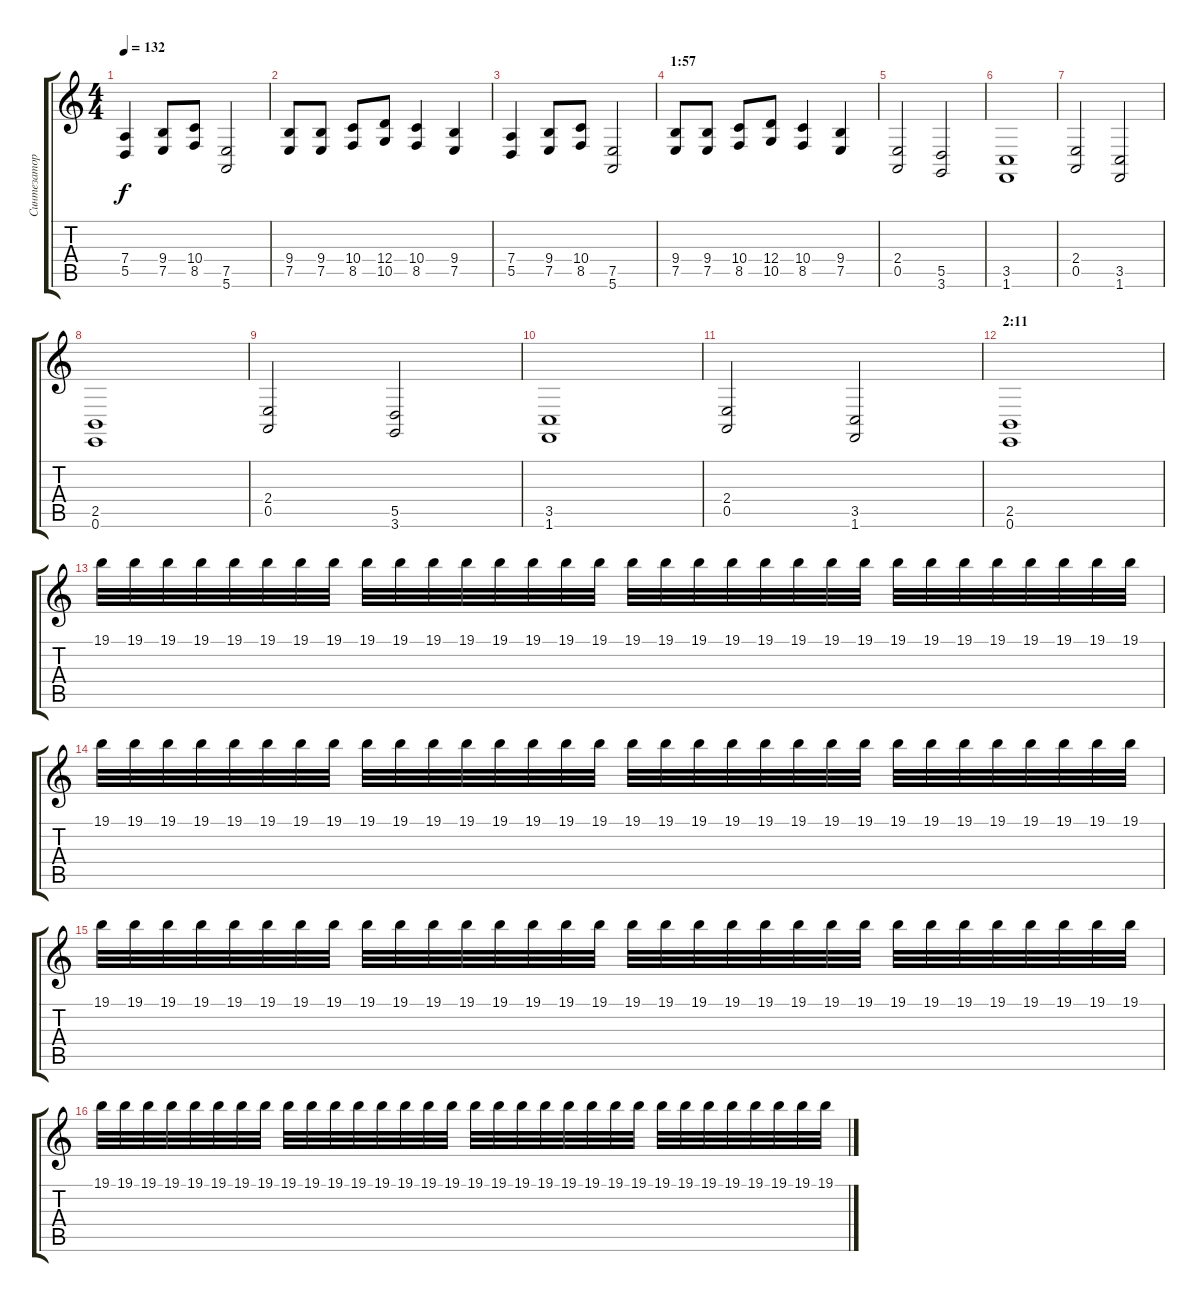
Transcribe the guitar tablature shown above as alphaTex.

\track ("Синтезатор" "Синтезатор") {instrument churchorgan}
\staff {score tabs}
\tuning (E4 B3 G3 D3 A2 E2) {hide}
\ts (4 4)
\tempo 132
\clef g2
\ks c
(7.4 5.5).4{dy f} (9.4 7.5).8 (10.4 8.5).8 (7.5 5.6).2 |
(9.4 7.5).8 (9.4 7.5).8 (10.4 8.5).8 (12.4 10.5).8 (10.4 8.5).4 (9.4 7.5).4 |
(7.4 5.5).4 (9.4 7.5).8 (10.4 8.5).8 (7.5 5.6).2 |
\section ("" "1:57")
(9.4 7.5).8 (9.4 7.5).8 (10.4 8.5).8 (12.4 10.5).8 (10.4 8.5).4 (9.4 7.5).4 |
(2.4 0.5).2 (5.5 3.6).2 |
(3.5 1.6).1 |
(2.4 0.5).2 (3.5 1.6).2 |
(2.5 0.6).1 |
(2.4 0.5).2 (5.5 3.6).2 |
(3.5 1.6).1 |
(2.4 0.5).2 (3.5 1.6).2 |
\section ("" "2:11")
(2.5 0.6).1 |
19.1.32 19.1.32 19.1.32 19.1.32 19.1.32 19.1.32 19.1.32 19.1.32 19.1.32 19.1.32 19.1.32 19.1.32 19.1.32 19.1.32 19.1.32 19.1.32 19.1.32 19.1.32 19.1.32 19.1.32 19.1.32 19.1.32 19.1.32 19.1.32 19.1.32 19.1.32 19.1.32 19.1.32 19.1.32 19.1.32 19.1.32 19.1.32 |
19.1.32 19.1.32 19.1.32 19.1.32 19.1.32 19.1.32 19.1.32 19.1.32 19.1.32 19.1.32 19.1.32 19.1.32 19.1.32 19.1.32 19.1.32 19.1.32 19.1.32 19.1.32 19.1.32 19.1.32 19.1.32 19.1.32 19.1.32 19.1.32 19.1.32 19.1.32 19.1.32 19.1.32 19.1.32 19.1.32 19.1.32 19.1.32 |
19.1.32 19.1.32 19.1.32 19.1.32 19.1.32 19.1.32 19.1.32 19.1.32 19.1.32 19.1.32 19.1.32 19.1.32 19.1.32 19.1.32 19.1.32 19.1.32 19.1.32 19.1.32 19.1.32 19.1.32 19.1.32 19.1.32 19.1.32 19.1.32 19.1.32 19.1.32 19.1.32 19.1.32 19.1.32 19.1.32 19.1.32 19.1.32 |
19.1.32 19.1.32 19.1.32 19.1.32 19.1.32 19.1.32 19.1.32 19.1.32 19.1.32 19.1.32 19.1.32 19.1.32 19.1.32 19.1.32 19.1.32 19.1.32 19.1.32 19.1.32 19.1.32 19.1.32 19.1.32 19.1.32 19.1.32 19.1.32 19.1.32 19.1.32 19.1.32 19.1.32 19.1.32 19.1.32 19.1.32 19.1.32
